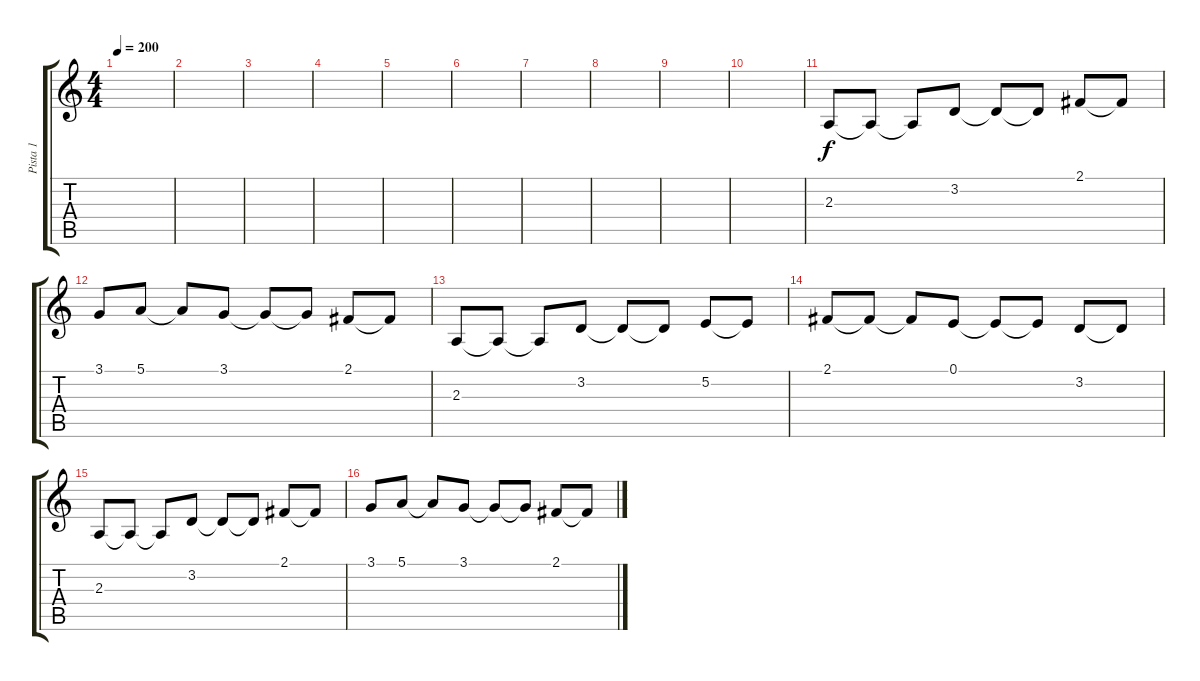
\track ("Pista 1" "Pista 1") {instrument brightacousticpiano}
\staff {score tabs}
\tuning (E4 B3 G3 D3 A2 E2) {hide}
\ts (4 4)
\tempo 200
\clef g2
\ks c
|
|
|
|
|
|
|
|
|
|
2.3.8 2.3{t}.8 2.3{t}.8 3.2.8 3.2{t}.8 3.2{t}.8 2.1.8 2.1{t}.8 |
3.1.8 5.1.8 5.1{t}.8 3.1.8 3.1{t}.8 3.1{t}.8 2.1.8 2.1{t}.8 |
2.3.8 2.3{t}.8 2.3{t}.8 3.2.8 3.2{t}.8 3.2{t}.8 5.2.8 5.2{t}.8 |
2.1.8 2.1{t}.8 2.1{t}.8 0.1.8 0.1{t}.8 0.1{t}.8 3.2.8 3.2{t}.8 |
2.3.8 2.3{t}.8 2.3{t}.8 3.2.8 3.2{t}.8 3.2{t}.8 2.1.8 2.1{t}.8 |
3.1.8 5.1.8 5.1{t}.8 3.1.8 3.1{t}.8 3.1{t}.8 2.1.8 2.1{t}.8
